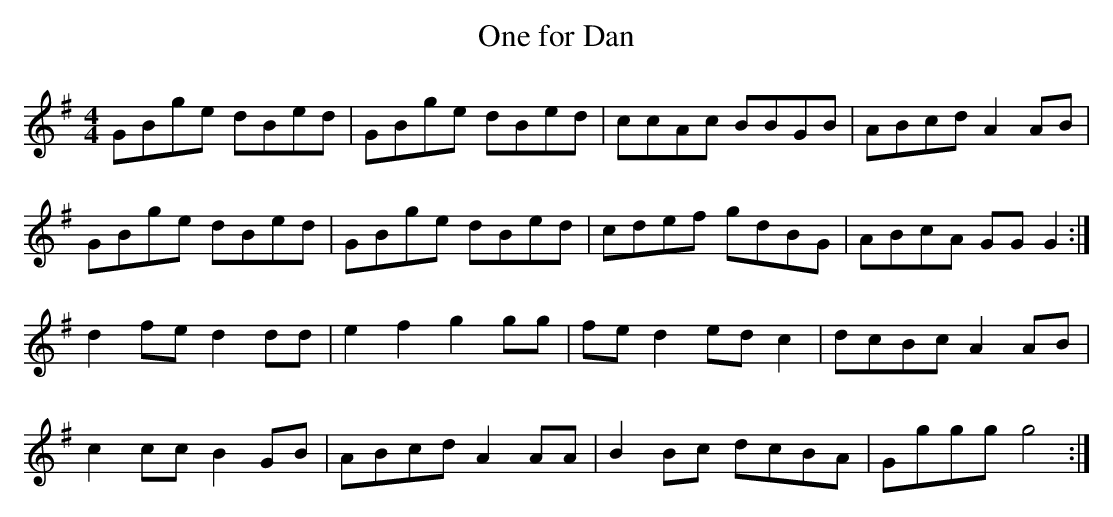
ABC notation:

X:1
T:One for Dan
M:4/4
L:1/8
K:G
GBge dBed|GBge dBed|ccAc BBGB|ABcd A2 AB|
GBge dBed|GBge dBed|cdef gdBG|ABcA GG G2:|
d2 fe d2 dd|e2 f2 g2 gg|fe d2 ed c2|dcBc A2 AB|
c2 cc B2 GB|ABcd A2 AA|B2 Bc dcBA|Gggg g4:|
